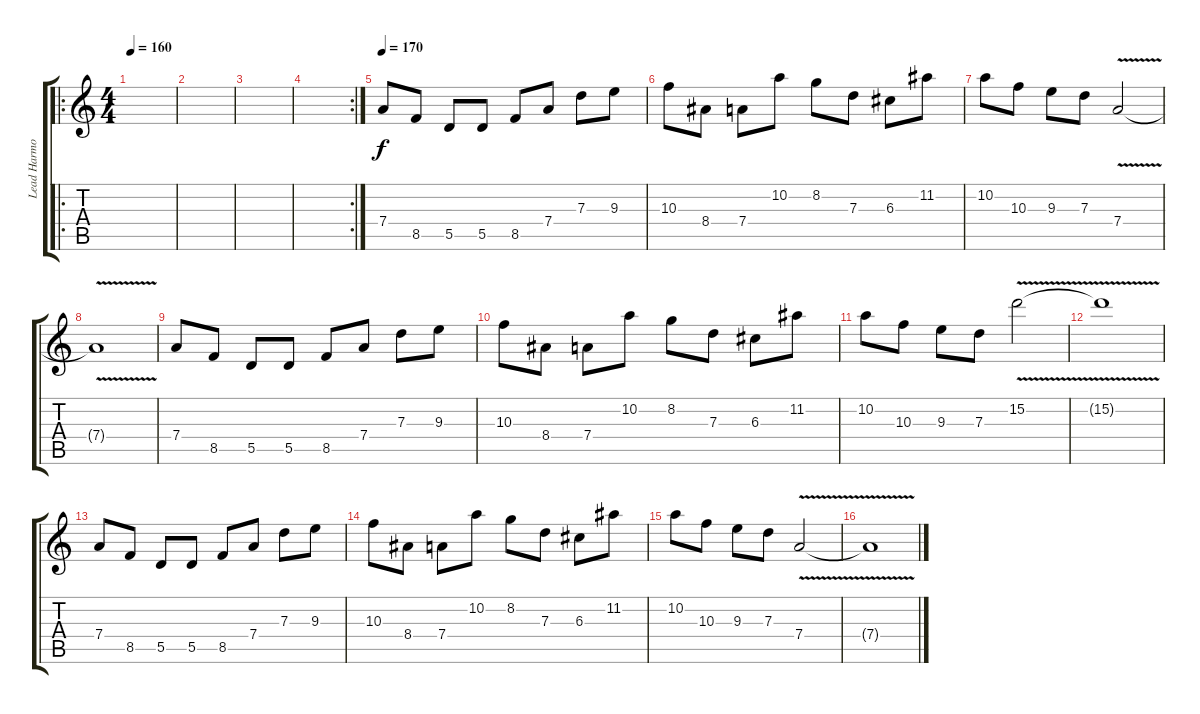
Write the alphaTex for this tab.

\track ("Lead Harmony" "Lead Harmo") {instrument overdrivenguitar}
\staff {score tabs}
\tuning (E4 B3 G3 D3 A2 D2) {hide}
\ro
\ts (4 4)
\tempo 160
\clef g2
\ks c
|
|
|
\rc 2
|
\tempo 170
7.4.8 8.5.8 5.5.8 5.5.8 8.5.8 7.4.8 7.3.8 9.3.8 |
10.3.8 8.4.8 7.4.8 10.2.8 8.2.8 7.3.8 6.3.8 11.2.8 |
10.2.8 10.3.8 9.3.8 7.3.8 7.4{v}.2 |
7.4{t}.1 |
7.4.8 8.5.8 5.5.8 5.5.8 8.5.8 7.4.8 7.3.8 9.3.8 |
10.3.8 8.4.8 7.4.8 10.2.8 8.2.8 7.3.8 6.3.8 11.2.8 |
10.2.8 10.3.8 9.3.8 7.3.8 15.2{v}.2 |
15.2{t}.1 |
7.4.8 8.5.8 5.5.8 5.5.8 8.5.8 7.4.8 7.3.8 9.3.8 |
10.3.8 8.4.8 7.4.8 10.2.8 8.2.8 7.3.8 6.3.8 11.2.8 |
10.2.8 10.3.8 9.3.8 7.3.8 7.4{v}.2 |
7.4{t}.1
